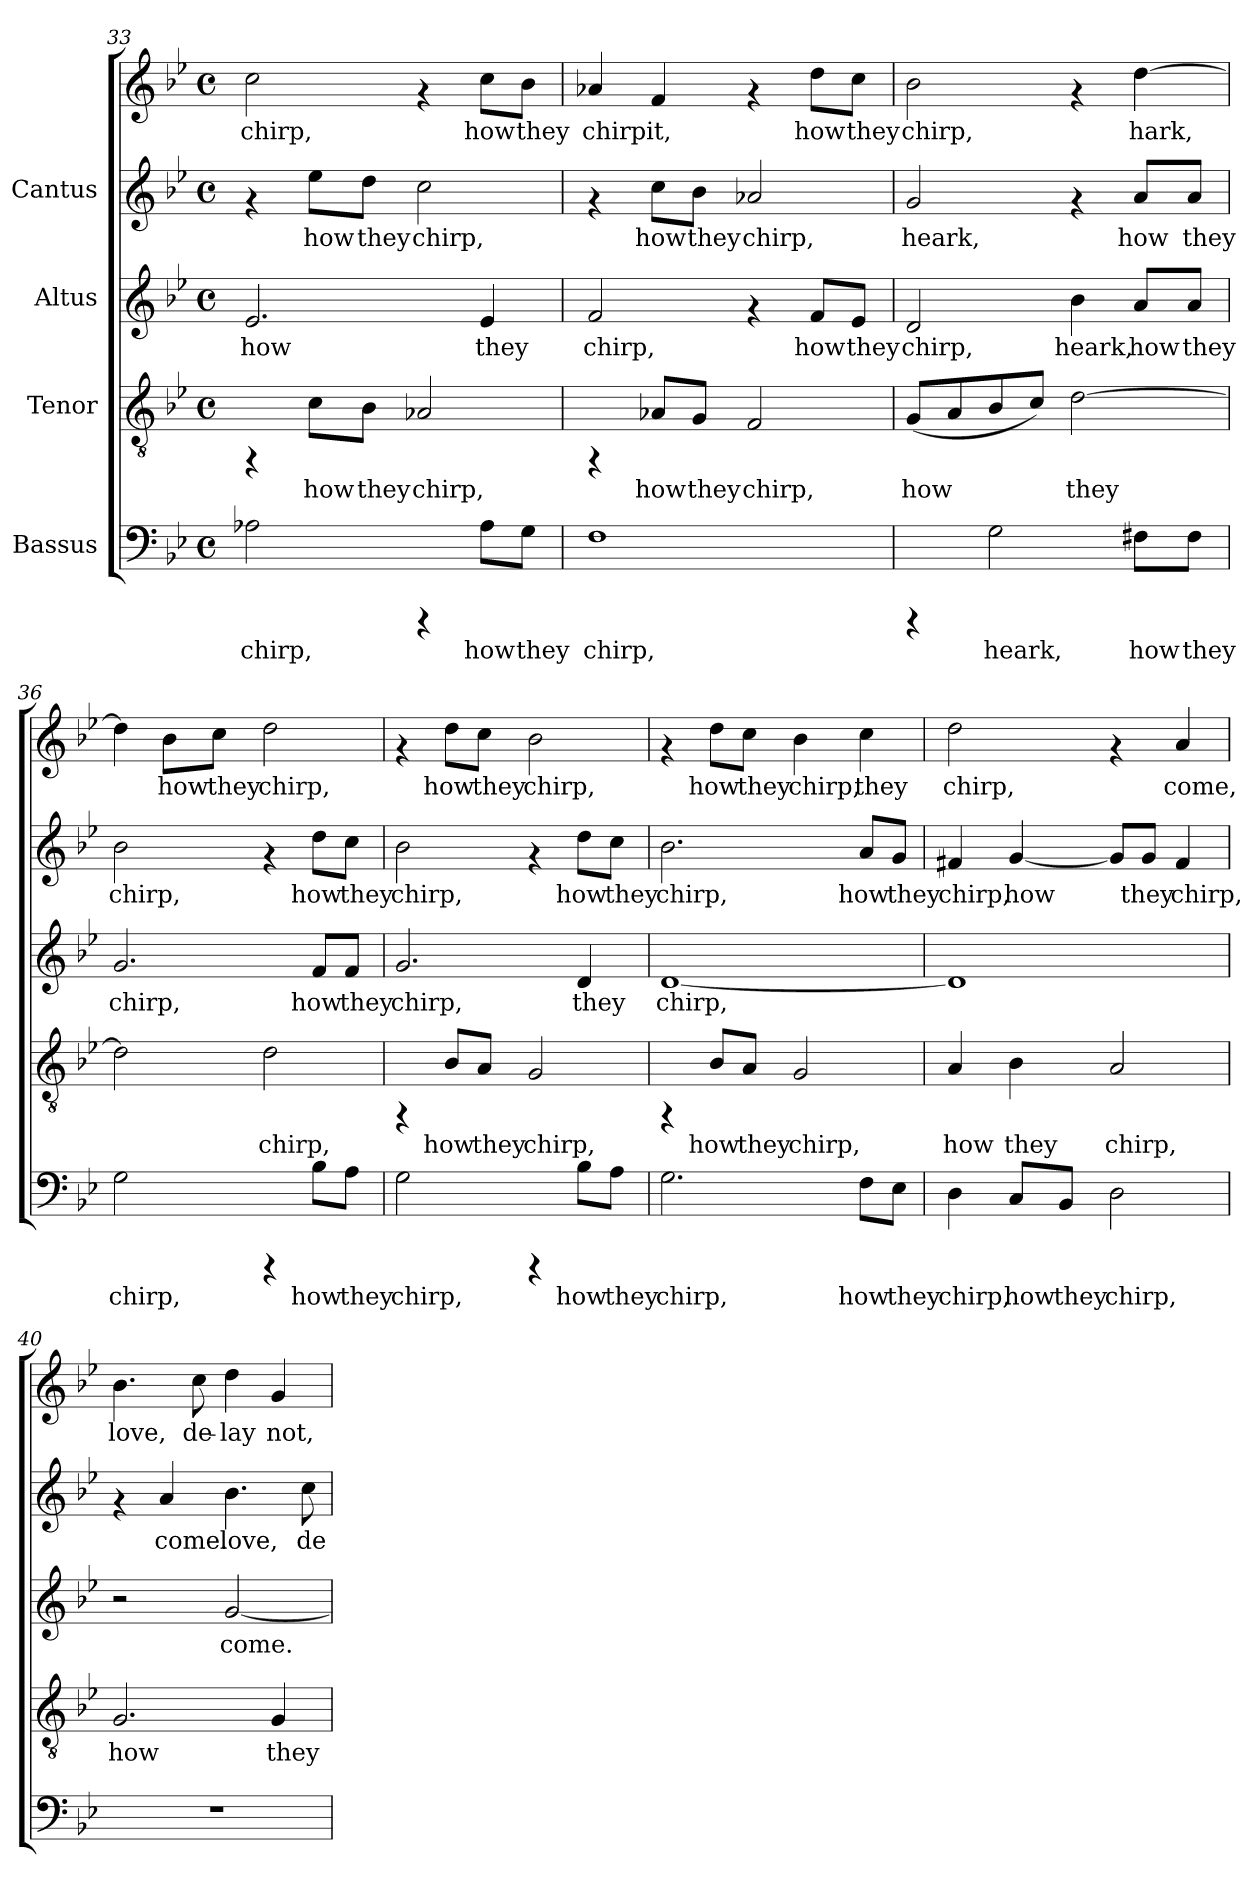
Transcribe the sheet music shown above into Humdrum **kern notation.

**kern	**text	**kern	**text	**kern	**text	**kern	**text	**kern	**text
*part4	*part4	*part3	*part3	*part2	*part2	*part1	*part1	*part1	*part1
*staff5	*staff5	*staff4	*staff4	*staff3	*staff3	*staff2	*staff2	*staff1	*staff1
*I"Bassus	*	*I"Tenor	*	*I"Altus	*	*I"Cantus	*	*	*
!!LO:LB:g=z
*clefF4	*	*clefGv2	*	*clefG2	*	*clefG2	*	*clefG2	*
*k[b-e-]	*	*k[b-e-]	*	*k[b-e-]	*	*k[b-e-]	*	*k[b-e-]	*
*B-:	*	*B-:	*	*B-:	*	*B-:	*	*B-:	*
*M4/4	*	*M4/4	*	*M4/4	*	*M4/4	*	*M4/4	*
*met(c)	*	*met(c)	*	*met(c)	*	*met(c)	*	*met(c)	*
=33	=33	=33	=33	=33	=33	=33	=33	=33	=33
!	!LO:LY:b:cj	!	!	!	!LO:LY:b:cj	!	!	!	!LO:LY:b:cj
2A-X\	chirp,	4rFF	.	2.e-/	how	4rf	.	2cc\	chirp,
!	!	!	!LO:LY:b:cj	!	!	!	!LO:LY:b:cj	!	!
.	.	8c\L	how	.	.	8ee-\L	how	.	.
!	!	!	!LO:LY:b:cj	!	!	!	!LO:LY:b:cj	!	!
.	.	8B-\J	they	.	.	8dd\J	they	.	.
!	!	!	!LO:LY:b:cj	!	!	!	!LO:LY:b:cj	!	!
4rCCC	.	2A-X/	chirp,	.	.	2cc\	chirp,	4rf	.
!	!LO:LY:b:cj	!	!	!	!LO:LY:b:cj	!	!	!	!LO:LY:b:cj
8A-\L	how	.	.	4e-/	they	.	.	8cc\L	how
!	!LO:LY:b:cj	!	!	!	!	!	!	!	!LO:LY:b:cj
8G\J	they	.	.	.	.	.	.	8b-\J	they
=34	=34	=34	=34	=34	=34	=34	=34	=34	=34
!	!LO:LY:b:cj	!	!	!	!LO:LY:b:cj	!	!	!	!LO:LY:b:cj
1F	chirp,	4rFF	.	2f/	chirp,	4rf	.	4a-X/	chirp
!	!	!	!LO:LY:b:cj	!	!	!	!LO:LY:b:cj	!	!LO:LY:b:cj
.	.	8A-X/L	how	.	.	8cc\L	how	4f/	it,
!	!	!	!LO:LY:b:cj	!	!	!	!LO:LY:b:cj	!	!
.	.	8G/J	they	.	.	8b-\J	they	.	.
!	!	!	!LO:LY:b:cj	!	!	!	!LO:LY:b:cj	!	!
.	.	2F/	chirp,	4rf	.	2a-X/	chirp,	4rf	.
!	!	!	!	!	!LO:LY:b:cj	!	!	!	!LO:LY:b:cj
.	.	.	.	8f/L	how	.	.	8dd\L	how
!	!	!	!	!	!LO:LY:b:cj	!	!	!	!LO:LY:b:cj
.	.	.	.	8e-/J	they	.	.	8cc\J	they
=35	=35	=35	=35	=35	=35	=35	=35	=35	=35
!	!	!	!LO:LY:b:cj	!	!LO:LY:b:cj	!	!LO:LY:b:cj	!	!LO:LY:b:cj
4rCCC	.	(<8G/L	how	2d/	chirp,	2g/	heark,	2b-\	chirp,
!	!	!	!LO:LY:b:cj	!	!	!	!	!	!
.	.	8A/	.	.	.	.	.	.	.
!	!LO:LY:b:cj	!	!LO:LY:b:cj	!	!	!	!	!	!
2G\	heark,	8B-/	.	.	.	.	.	.	.
!	!	!	!LO:LY:b:cj	!	!	!	!	!	!
.	.	8c/J)	.	.	.	.	.	.	.
!	!	!	!LO:LY:b:cj	!	!LO:LY:b:cj	!	!	!	!
.	.	[>2d\	they	4b-\	heark,	4rf	.	4rf	.
!	!LO:LY:b:cj	!	!	!	!LO:LY:b:cj	!	!LO:LY:b:cj	!	!LO:LY:b:cj
8F#X\L	how	.	.	8a/L	how	8a/L	how	[>4dd\	hark,
!	!LO:LY:b:cj	!	!	!	!LO:LY:b:cj	!	!LO:LY:b:cj	!	!
8F#\J	they	.	.	8a/J	they	8a/J	they	.	.
!!LO:PB:g=z
=36	=36	=36	=36	=36	=36	=36	=36	=36	=36
!	!LO:LY:b:cj	!	!LO:LY:b:cj	!	!LO:LY:b:cj	!	!LO:LY:b:cj	!	!LO:LY:b:cj
2G\	chirp,	2d\]	.	2.g/	chirp,	2b-\	chirp,	4dd\]	.
!	!	!	!	!	!	!	!	!	!LO:LY:b:cj
.	.	.	.	.	.	.	.	8b-\L	how
!	!	!	!	!	!	!	!	!	!LO:LY:b:cj
.	.	.	.	.	.	.	.	8cc\J	they
!	!	!	!LO:LY:b:cj	!	!	!	!	!	!LO:LY:b:cj
4rCCC	.	2d\	chirp,	.	.	4rf	.	2dd\	chirp,
!	!LO:LY:b:cj	!	!	!	!LO:LY:b:cj	!	!LO:LY:b:cj	!	!
8B-\L	how	.	.	8f/L	how	8dd\L	how	.	.
!	!LO:LY:b:cj	!	!	!	!LO:LY:b:cj	!	!LO:LY:b:cj	!	!
8A\J	they	.	.	8f/J	they	8cc\J	they	.	.
=37	=37	=37	=37	=37	=37	=37	=37	=37	=37
!	!LO:LY:b:cj	!	!	!	!LO:LY:b:cj	!	!LO:LY:b:cj	!	!
2G\	chirp,	4rFF	.	2.g/	chirp,	2b-\	chirp,	4rf	.
!	!	!	!LO:LY:b:cj	!	!	!	!	!	!LO:LY:b:cj
.	.	8B-/L	how	.	.	.	.	8dd\L	how
!	!	!	!LO:LY:b:cj	!	!	!	!	!	!LO:LY:b:cj
.	.	8A/J	they	.	.	.	.	8cc\J	they
!	!	!	!LO:LY:b:cj	!	!	!	!	!	!LO:LY:b:cj
4rCCC	.	2G/	chirp,	.	.	4rf	.	2b-\	chirp,
!	!LO:LY:b:cj	!	!	!	!LO:LY:b:cj	!	!LO:LY:b:cj	!	!
8B-\L	how	.	.	4d/	they	8dd\L	how	.	.
!	!LO:LY:b:cj	!	!	!	!	!	!LO:LY:b:cj	!	!
8A\J	they	.	.	.	.	8cc\J	they	.	.
=38	=38	=38	=38	=38	=38	=38	=38	=38	=38
!	!LO:LY:b:cj	!	!	!	!LO:LY:b:cj	!	!LO:LY:b:cj	!	!
2.G\	chirp,	4rFF	.	[<1d	chirp,	2.b-\	chirp,	4rf	.
!	!	!	!LO:LY:b:cj	!	!	!	!	!	!LO:LY:b:cj
.	.	8B-/L	how	.	.	.	.	8dd\L	how
!	!	!	!LO:LY:b:cj	!	!	!	!	!	!LO:LY:b:cj
.	.	8A/J	they	.	.	.	.	8cc\J	they
!	!	!	!LO:LY:b:cj	!	!	!	!	!	!LO:LY:b:cj
.	.	2G/	chirp,	.	.	.	.	4b-\	chirp,
!	!LO:LY:b:cj	!	!	!	!	!	!LO:LY:b:cj	!	!LO:LY:b:cj
8F\L	how	.	.	.	.	8a/L	how	4cc\	they
!	!LO:LY:b:cj	!	!	!	!	!	!LO:LY:b:cj	!	!
8E-\J	they	.	.	.	.	8g/J	they	.	.
!!LO:LB:g=z
=39	=39	=39	=39	=39	=39	=39	=39	=39	=39
!	!LO:LY:b:cj	!	!LO:LY:b:cj	!	!	!	!LO:LY:b:cj	!	!LO:LY:b:cj
4D\	chirp,	4A/	how	1d]	.	4f#X/	chirp,	2dd\	chirp,
!	!LO:LY:b:cj	!	!LO:LY:b:cj	!	!	!	!LO:LY:b:cj	!	!
8C/L	how	4B-\	they	.	.	[<4g/	how	.	.
!	!LO:LY:b:cj	!	!	!	!	!	!	!	!
8BB-/J	they	.	.	.	.	.	.	.	.
!	!LO:LY:b:cj	!	!LO:LY:b:cj	!	!	!	!LO:LY:b:cj	!	!
2D\	chirp,	2A/	chirp,	.	.	8g/L]	.	4rf	.
!	!	!	!	!	!	!	!LO:LY:b:cj	!	!
.	.	.	.	.	.	8g/J	they	.	.
!	!	!	!	!	!	!	!LO:LY:b:cj	!	!LO:LY:b:cj
.	.	.	.	.	.	4f#/	chirp,	4a/	come,
=40	=40	=40	=40	=40	=40	=40	=40	=40	=40
!	!	!	!LO:LY:b:cj	!	!	!	!	!	!LO:LY:b:cj
1r	.	2.G/	how	2r	.	4rf	.	4.b-\	love,
!	!	!	!	!	!	!	!LO:LY:b:cj	!	!
.	.	.	.	.	.	4a/	come.	.	.
!	!	!	!	!	!	!	!	!	!LO:LY:b:cj
.	.	.	.	.	.	.	.	8cc\	de-
!	!	!	!	!	!LO:LY:b:cj	!	!LO:LY:b:cj	!	!LO:LY:b:cj
.	.	.	.	[<2g/	come.	4.b-\	love,	4dd\	-lay
!	!	!	!LO:LY:b:cj	!	!	!	!	!	!LO:LY:b:cj
.	.	4G/	they	.	.	.	.	4g/	not,
!	!	!	!	!	!	!	!LO:LY:b:cj	!	!
.	.	.	.	.	.	8cc\	de-	.	.
=	=	=	=	=	=	=	=	=	=
*-	*-	*-	*-	*-	*-	*-	*-	*-	*-
